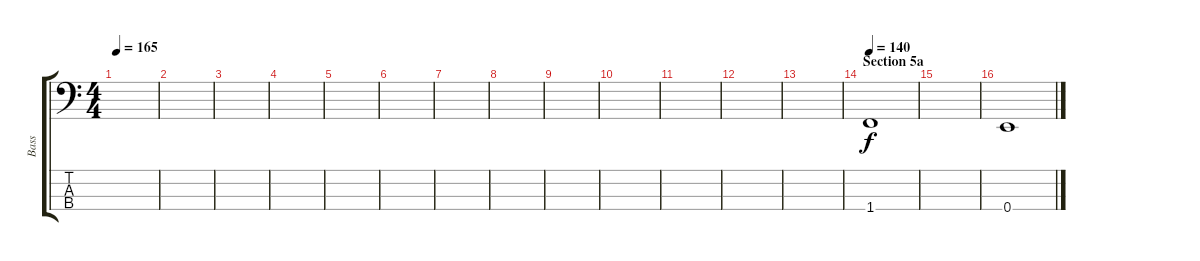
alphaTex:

\track ("Bass" "Bass") {instrument electricbasspick}
\staff {score tabs}
\tuning (G2 D2 A1 E1) {hide}
\ts (4 4)
\tempo 165
\clef f4
\ks c
|
|
|
|
|
|
|
|
|
|
|
|
|
\section ("" "Section 5a")
\tempo 140
1.4.1 |
|
0.4.1
